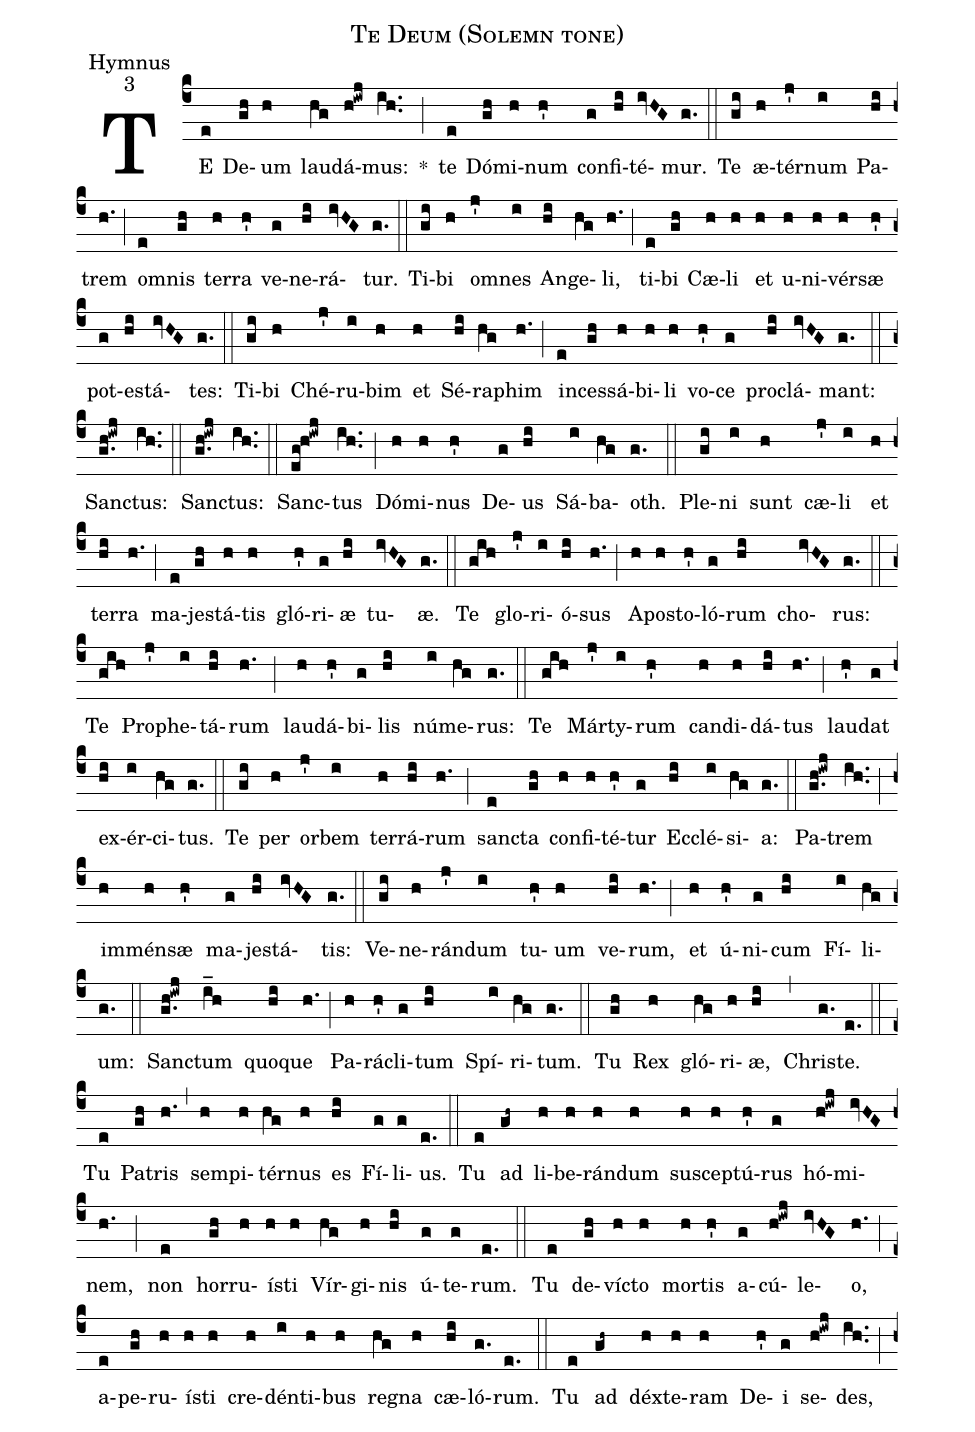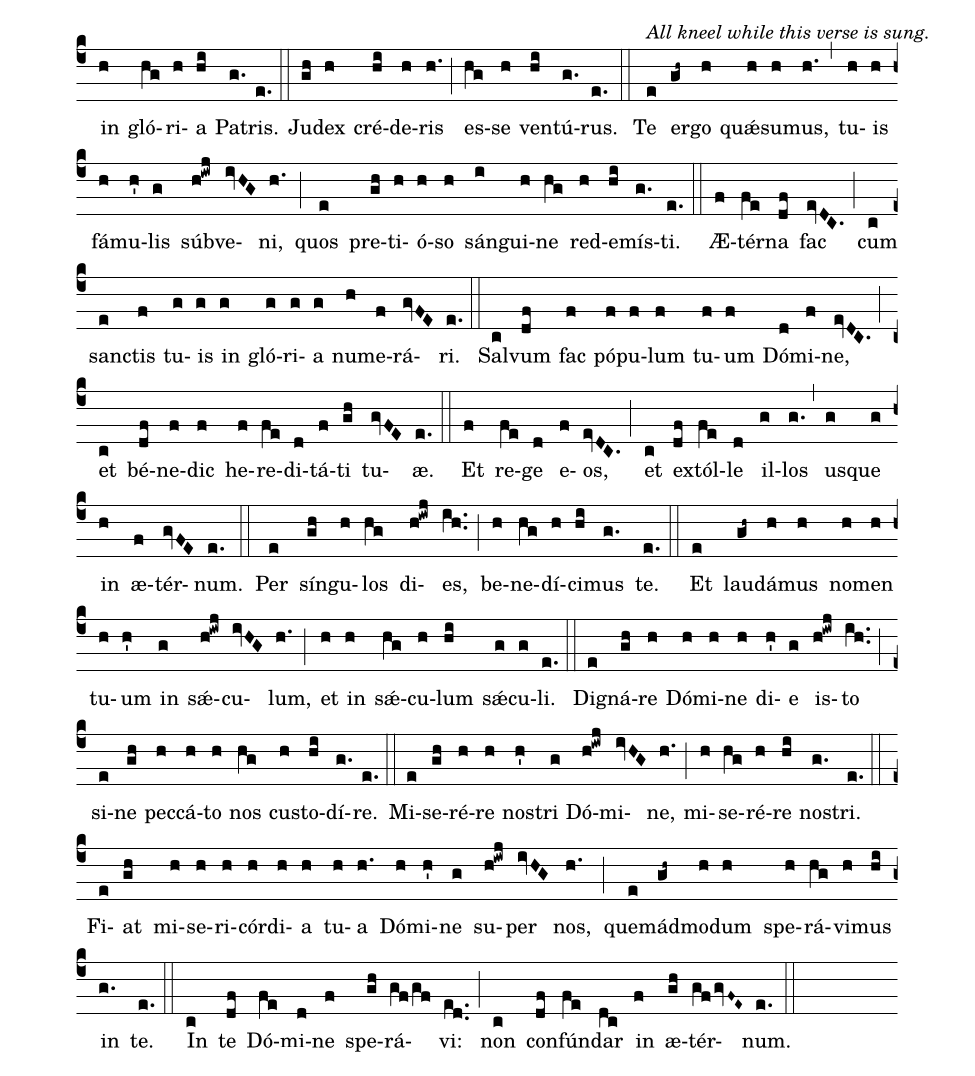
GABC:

name: Te Deum (Solemn tone);
office-part: Hymnus;
mode: 3;
%%
(c4) TE(e) De(gh)um(h) lau(hg)dá(h!iwj)mus:(ih..) *(;) te(e) Dó(gh)mi(h)num(h') con(g)fi(hi)té(ivHG)mur.(g.) (::)
Te(gi) æ(h)tér(j')num(i) Pa(hi)trem(h.) (;) om(e)nis(gh) ter(h)ra(h') ve(g)ne(hi)rá(ivHG)tur.(g.) (::)
Ti(gi)bi(h) om(j')nes(i) An(hi)ge(hg)li,(h.) (;) ti(e)bi(gh) Cæ(h)li(h) et(h) u(h)ni(h)vér(h)sæ(h') pot(g)es(hi)tá(ivHG)tes:(g.) (::)
Ti(gi)bi(h) Ché(j')ru(i)bim(h) et(h) Sé(hi)ra(hg)phim(h.) (;) in(e)ces(gh)sá(h)bi(h)li(h) vo(h')ce(g) pro(hi)clá(ivHG)mant:(g.) (::)
Sanc(g.h!iwj)tus:(ih..) (::)
Sanc(g.h!iwj)tus:(ih..) (::)
Sanc(eg!h!iwj)tus(ih..) (;) Dó(h)mi(h)nus(h') De(g)us(hi) Sá(i)ba(hg)oth.(g.) (::)
Ple(gi)ni(i) sunt(h) cæ(j')li(i) et(h) ter(hi)ra(h.) (;) ma(e)jes(gh)tá(h)tis(h) gló(h')ri(g)æ(hi) tu(ivHG)æ.(g.) (::)
Te(gih) glo(j')ri(i)ó(hi)sus(h.) (;) A(h)pos(h)to(h')ló(g)rum(hi) cho(ivHG)rus:(g.) (::)
Te(gih) Pro(j')phe(i)tá(hi)rum(h.) (;) lau(h)dá(h')bi(g)lis(hi) nú(i)me(hg)rus:(g.) (::)
Te(gih) Már(j')ty(i)rum(h') can(h)di(h)dá(hi)tus(h.) (;) lau(h')dat(g) ex(hi)ér(i)ci(hg)tus.(g.) (::)
Te(gi) per(h) or(j')bem(i) ter(h)rá(hi)rum(h.) (;) sanc(e)ta(gh) con(h)fi(h)té(h')tur(g) Ec(hi)clé(i)si(hg)a:(g.) (::)
Pa(g.h!iwj)trem(ih..) (;) im(h)mén(h)sæ(h') ma(g)jes(hi)tá(ivHG)tis:(g.) (::)
Ve(gi)ne(h)rán(j')dum(i) tu(h')um(h) ve(hi)rum,(h.) (;) et(h) ú(h')ni(g)cum(hi) Fí(i)li(hg)um:(g.) (::)
Sanc(g.h!iwj)tum(i_h) quo(hi)que(h.) (;) Pa(h)rá(h')cli(g)tum(hi) Spí(i)ri(hg)tum.(g.) (::)
Tu(gh) Rex(h) gló(hg)ri(h)æ,(hi) (,) Chris(g.)te.(e.) (::)
Tu(e) Pa(gh)tris(h.) (,) sem(h)pi(h)tér(hg)nus(h) es(hi) Fí(g)li(g)us.(e.) (::)
Tu(e) ad(gh~) li(h)be(h)rán(h)dum(h) su(h)scep(h)tú(h')rus(g) hó(h!iwj)mi(ivHG)nem,(h.) (;) non(e) hor(gh)ru(h)ís(h)ti(h) Vír(hg)gi(h)nis(hi) ú(g)te(g)rum.(e.) (::)
Tu(e) de(gh)víc(h)to(h) mor(h)tis(h') a(g)cú(h!iwj)le(ivHG)o,(h.) (;) a(e)pe(gh)ru(h)ís(h)ti(h) cre(h)dén(i)ti(h)bus(h) re(hg)gna(h) cæ(hi)ló(g.)rum.(e.) (::)
Tu(e) ad(gh~) déx(h)te(h)ram(h) De(h')i(g) se(h!iwj)des,(ih..) (;) in(h) gló(hg)ri(h)a(hi) Pa(g.)tris.(e.) (::)
Ju(gh)dex(h) cré(hi)de(h)ris(h.) (;) es(hg)se(h) ven(hi)tú(g.)rus.(e.) (::)
<alt>All kneel while this verse is sung.</alt> Te(e) er(gh~)go(h) quǽ(h)su(h)mus,(h.) (,) tu(h)is(h) fá(h)mu(h')lis(g) súb(h!iwj)ve(ivHG)ni,(h.) (;) quos(e) pre(gh)ti(h)ó(h)so(h) sán(i)gui(h)ne(hg) red(h)e(hi)mís(g.)ti.(e.) (::)
Æ(f)tér(fe)na(df) fac(evDC.) (;) cum(c) sanc(e)tis(f) tu(g)is(g) in(g) gló(g)ri(g)a(g) nu(h)me(f)rá(gvFE)ri.(e.) (::)
Sal(c)vum(df) fac(f) pó(f)pu(f)lum(f) tu(f)um(f) Dó(d)mi(f)ne,(evDC.) (;) et(c) bé(df)ne(f)dic(f) he(f)re(fe)di(d)tá(f)ti(gh) tu(gvFE)æ.(e.) (::)
Et(f) re(fe)ge(d) e(f)os,(evDC.) (;) et(c) ex(df)tól(fe)le(d) il(g)los(g.) (,) us(g)que(g) in(h) æ(f)tér(gvFE)num.(e.) (::)
Per(e) sín(gh)gu(h)los(hg) di(h!iwj)es,(ih..) (;) be(h)ne(hg)dí(h)ci(hi)mus(g.) te.(e.) (::)
Et(e) lau(gh~)dá(h)mus(h) no(h)men(h) tu(h)um(h') in(g) sǽ(h!iwj)cu(ivHG)lum,(h.) (;) et(h) in(h) sǽ(hg)cu(h)lum(hi) sǽ(g)cu(g)li.(e.) (::)
Di(e)gná(gh)re(h) Dó(h)mi(h)ne(h) di(h')e(g) is(h!iwj)to(ih..) (;) si(e)ne(gh) pec(h)cá(h)to(h) nos(hg) cus(h)to(hi)dí(g.)re.(e.) (::)
Mi(e)se(gh)ré(h)re(h) nos(h')tri(g) Dó(h!iwj)mi(ivHG)ne,(h.) (;) mi(h)se(hg)ré(h)re(hi) nos(g.)tri.(e.) (::)
Fi(e)at(gh) mi(h)se(h)ri(h)cór(h)di(h)a(h) tu(h)a(h.) Dó(h)mi(h')ne(g) su(h!iwj)per(ivHG) nos,(h.) (;) quem(e)ád(gh~)mo(h)dum(h) spe(h)rá(hg)vi(h)mus(hi) in(g.) te.(e.) (::)
In(c) te(df) Dó(fe)mi(d)ne(f) spe(gh)rá(gf/gf)vi:(ed..) (;) non(c) con(df)fún(fe)dar(dc) in(f) æ(gh)tér(gfgvF~E~)num.(e.) (::)
